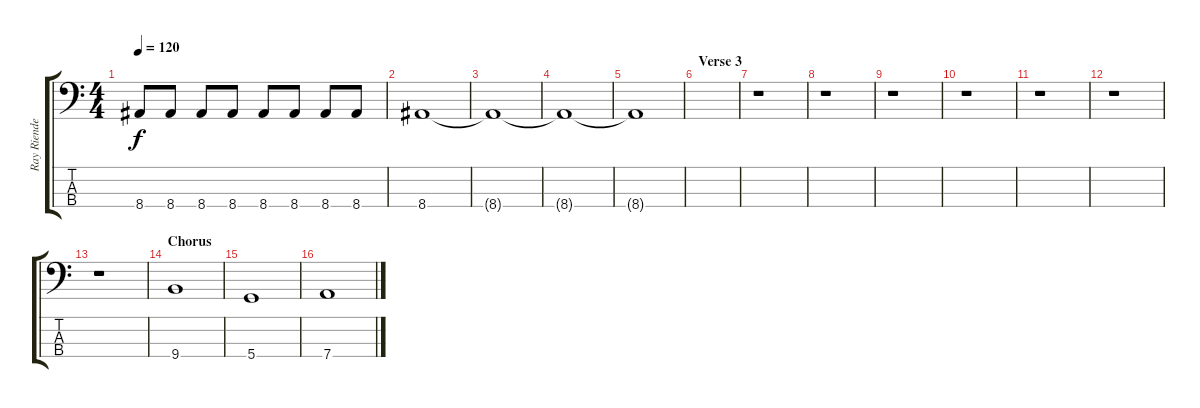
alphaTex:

\track ("Ray Riendeau" "Ray Riende") {instrument electricbassfinger}
\staff {score tabs}
\tuning (G2 D2 A1 D1) {hide}
\ts (4 4)
\tempo 120
\clef f4
\ks c
8.4.8{dy f} 8.4.8 8.4.8 8.4.8 8.4.8 8.4.8 8.4.8 8.4.8 |
8.4.1 |
8.4{t}.1 |
8.4{t}.1 |
8.4{t}.1 |
\section ("" "Verse 3")
|
r.1 |
r.1 |
r.1 |
r.1 |
r.1 |
r.1 |
r.1 |
\section ("" "Chorus")
9.4.1 |
5.4.1 |
7.4.1
